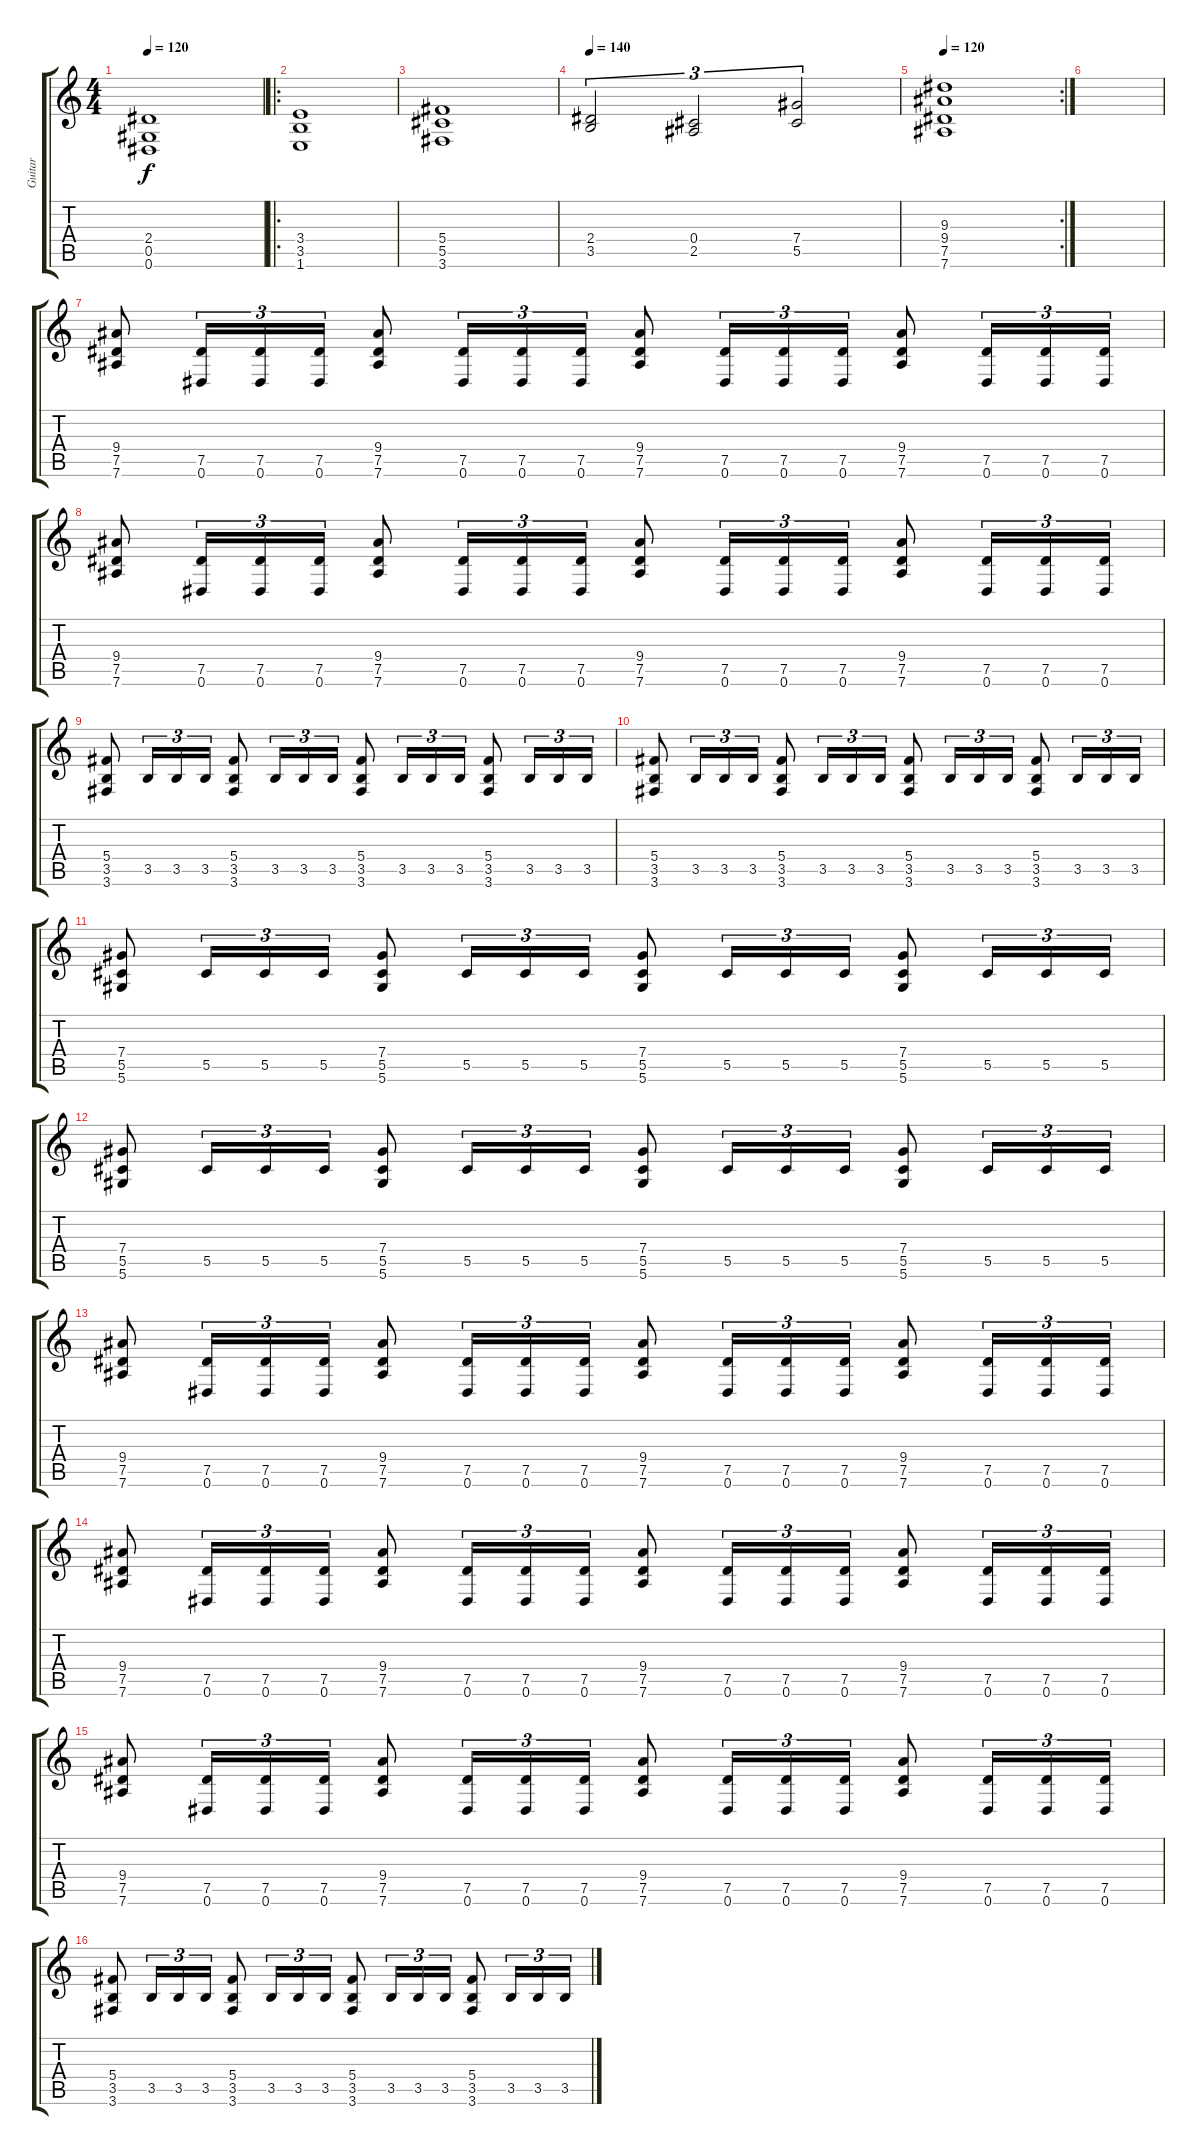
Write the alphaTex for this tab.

\track ("Guitar" "Guitar") {instrument distortionguitar}
\staff {score tabs}
\tuning (Eb4 Bb3 Gb3 Db3 Ab2 Eb2) {hide}
\ts (4 4)
\tempo 120
\clef g2
\ks c
(2.4 0.5 0.6).1{dy f} |
\ro
(3.4 3.5 1.6).1 |
(5.4 5.5 3.6).1 |
\tempo 140
(2.4 3.5).2{tu (3 2)} (0.4 2.5).2{tu (3 2)} (7.4 5.5).2{tu (3 2)} |
\rc 2
\tempo 120
(9.3 9.4 7.5 7.6).1 |
|
(9.4 7.5 7.6).8 (7.5 0.6).16{tu (3 2)} (7.5 0.6).16{tu (3 2)} (7.5 0.6).16{tu (3 2)} (9.4 7.5 7.6).8 (7.5 0.6).16{tu (3 2)} (7.5 0.6).16{tu (3 2)} (7.5 0.6).16{tu (3 2)} (9.4 7.5 7.6).8 (7.5 0.6).16{tu (3 2)} (7.5 0.6).16{tu (3 2)} (7.5 0.6).16{tu (3 2)} (9.4 7.5 7.6).8 (7.5 0.6).16{tu (3 2)} (7.5 0.6).16{tu (3 2)} (7.5 0.6).16{tu (3 2)} |
(9.4 7.5 7.6).8 (7.5 0.6).16{tu (3 2)} (7.5 0.6).16{tu (3 2)} (7.5 0.6).16{tu (3 2)} (9.4 7.5 7.6).8 (7.5 0.6).16{tu (3 2)} (7.5 0.6).16{tu (3 2)} (7.5 0.6).16{tu (3 2)} (9.4 7.5 7.6).8 (7.5 0.6).16{tu (3 2)} (7.5 0.6).16{tu (3 2)} (7.5 0.6).16{tu (3 2)} (9.4 7.5 7.6).8 (7.5 0.6).16{tu (3 2)} (7.5 0.6).16{tu (3 2)} (7.5 0.6).16{tu (3 2)} |
(5.4 3.5 3.6).8 3.5.16{tu (3 2)} 3.5.16{tu (3 2)} 3.5.16{tu (3 2)} (5.4 3.5 3.6).8 3.5.16{tu (3 2)} 3.5.16{tu (3 2)} 3.5.16{tu (3 2)} (5.4 3.5 3.6).8 3.5.16{tu (3 2)} 3.5.16{tu (3 2)} 3.5.16{tu (3 2)} (5.4 3.5 3.6).8 3.5.16{tu (3 2)} 3.5.16{tu (3 2)} 3.5.16{tu (3 2)} |
(5.4 3.5 3.6).8 3.5.16{tu (3 2)} 3.5.16{tu (3 2)} 3.5.16{tu (3 2)} (5.4 3.5 3.6).8 3.5.16{tu (3 2)} 3.5.16{tu (3 2)} 3.5.16{tu (3 2)} (5.4 3.5 3.6).8 3.5.16{tu (3 2)} 3.5.16{tu (3 2)} 3.5.16{tu (3 2)} (5.4 3.5 3.6).8 3.5.16{tu (3 2)} 3.5.16{tu (3 2)} 3.5.16{tu (3 2)} |
(7.4 5.5 5.6).8 5.5.16{tu (3 2)} 5.5.16{tu (3 2)} 5.5.16{tu (3 2)} (7.4 5.5 5.6).8 5.5.16{tu (3 2)} 5.5.16{tu (3 2)} 5.5.16{tu (3 2)} (7.4 5.5 5.6).8 5.5.16{tu (3 2)} 5.5.16{tu (3 2)} 5.5.16{tu (3 2)} (7.4 5.5 5.6).8 5.5.16{tu (3 2)} 5.5.16{tu (3 2)} 5.5.16{tu (3 2)} |
(7.4 5.5 5.6).8 5.5.16{tu (3 2)} 5.5.16{tu (3 2)} 5.5.16{tu (3 2)} (7.4 5.5 5.6).8 5.5.16{tu (3 2)} 5.5.16{tu (3 2)} 5.5.16{tu (3 2)} (7.4 5.5 5.6).8 5.5.16{tu (3 2)} 5.5.16{tu (3 2)} 5.5.16{tu (3 2)} (7.4 5.5 5.6).8 5.5.16{tu (3 2)} 5.5.16{tu (3 2)} 5.5.16{tu (3 2)} |
(9.4 7.5 7.6).8 (7.5 0.6).16{tu (3 2)} (7.5 0.6).16{tu (3 2)} (7.5 0.6).16{tu (3 2)} (9.4 7.5 7.6).8 (7.5 0.6).16{tu (3 2)} (7.5 0.6).16{tu (3 2)} (7.5 0.6).16{tu (3 2)} (9.4 7.5 7.6).8 (7.5 0.6).16{tu (3 2)} (7.5 0.6).16{tu (3 2)} (7.5 0.6).16{tu (3 2)} (9.4 7.5 7.6).8 (7.5 0.6).16{tu (3 2)} (7.5 0.6).16{tu (3 2)} (7.5 0.6).16{tu (3 2)} |
(9.4 7.5 7.6).8 (7.5 0.6).16{tu (3 2)} (7.5 0.6).16{tu (3 2)} (7.5 0.6).16{tu (3 2)} (9.4 7.5 7.6).8 (7.5 0.6).16{tu (3 2)} (7.5 0.6).16{tu (3 2)} (7.5 0.6).16{tu (3 2)} (9.4 7.5 7.6).8 (7.5 0.6).16{tu (3 2)} (7.5 0.6).16{tu (3 2)} (7.5 0.6).16{tu (3 2)} (9.4 7.5 7.6).8 (7.5 0.6).16{tu (3 2)} (7.5 0.6).16{tu (3 2)} (7.5 0.6).16{tu (3 2)} |
(9.4 7.5 7.6).8 (7.5 0.6).16{tu (3 2)} (7.5 0.6).16{tu (3 2)} (7.5 0.6).16{tu (3 2)} (9.4 7.5 7.6).8 (7.5 0.6).16{tu (3 2)} (7.5 0.6).16{tu (3 2)} (7.5 0.6).16{tu (3 2)} (9.4 7.5 7.6).8 (7.5 0.6).16{tu (3 2)} (7.5 0.6).16{tu (3 2)} (7.5 0.6).16{tu (3 2)} (9.4 7.5 7.6).8 (7.5 0.6).16{tu (3 2)} (7.5 0.6).16{tu (3 2)} (7.5 0.6).16{tu (3 2)} |
(5.4 3.5 3.6).8 3.5.16{tu (3 2)} 3.5.16{tu (3 2)} 3.5.16{tu (3 2)} (5.4 3.5 3.6).8 3.5.16{tu (3 2)} 3.5.16{tu (3 2)} 3.5.16{tu (3 2)} (5.4 3.5 3.6).8 3.5.16{tu (3 2)} 3.5.16{tu (3 2)} 3.5.16{tu (3 2)} (5.4 3.5 3.6).8 3.5.16{tu (3 2)} 3.5.16{tu (3 2)} 3.5.16{tu (3 2)}
